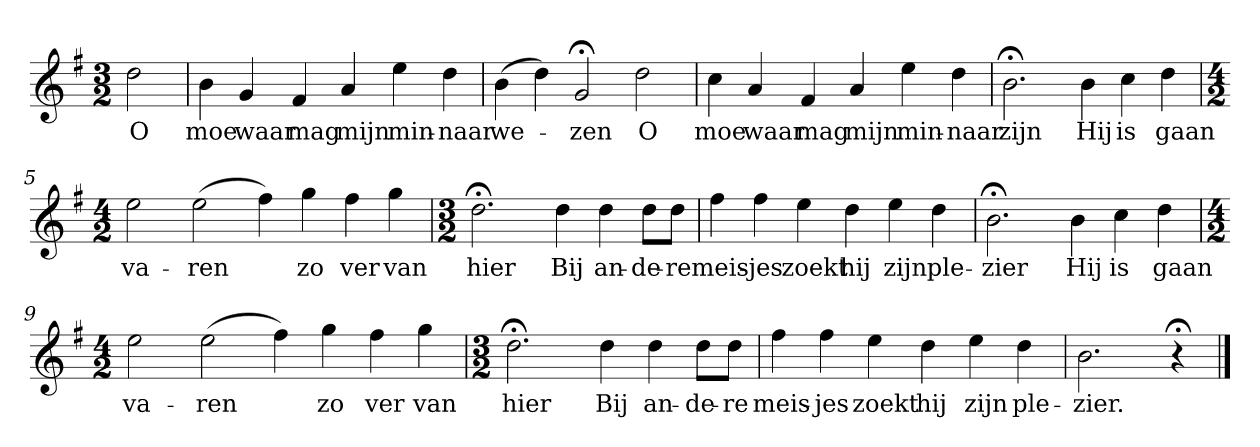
**kern	**text
*part1	*part1
*staff1	*staff1
*k[f#]	*
*G:	*
*M3/2	*
*MM120	*
=	=
2dd	O
=1	=1
4b	moe
4g	waar
4f#	mag
4a	mijn
4ee	min-
4dd	-naar
=2	=2
(4b	we-
4dd)	.
2g;<	-zen
2dd	O
=3	=3
4cc	moe
4a	waar
4f#	mag
4a	mijn
4ee	min-
4dd	-naar
=4	=4
2.b;<	zijn
4b	Hij
4cc	is
4dd	gaan
=5	=5
*M4/2	*
2ee	va-
(2ee	-ren
4ff#)	.
4gg	zo
4ff#	ver
4gg	van
=6	=6
*M3/2	*
2.dd;<	hier
4dd	Bij
4dd	an-
8ddL	-de-
8ddJ	-re
=7	=7
4ff#	meis-
4ff#	-jes
4ee	zoekt
4dd	hij
4ee	zijn
4dd	ple-
=8	=8
2.b;<	-zier
4b	Hij
4cc	is
4dd	gaan
=9	=9
*M4/2	*
2ee	va-
(2ee	-ren
4ff#)	.
4gg	zo
4ff#	ver
4gg	van
=10	=10
*M3/2	*
2.dd;<	hier
4dd	Bij
4dd	an-
8ddL	-de-
8ddJ	-re
=11	=11
4ff#	meis-
4ff#	-jes
4ee	zoekt
4dd	hij
4ee	zijn
4dd	ple-
=12	=12
2.b	-zier.
4r;<	.
==	==
*-	*-
